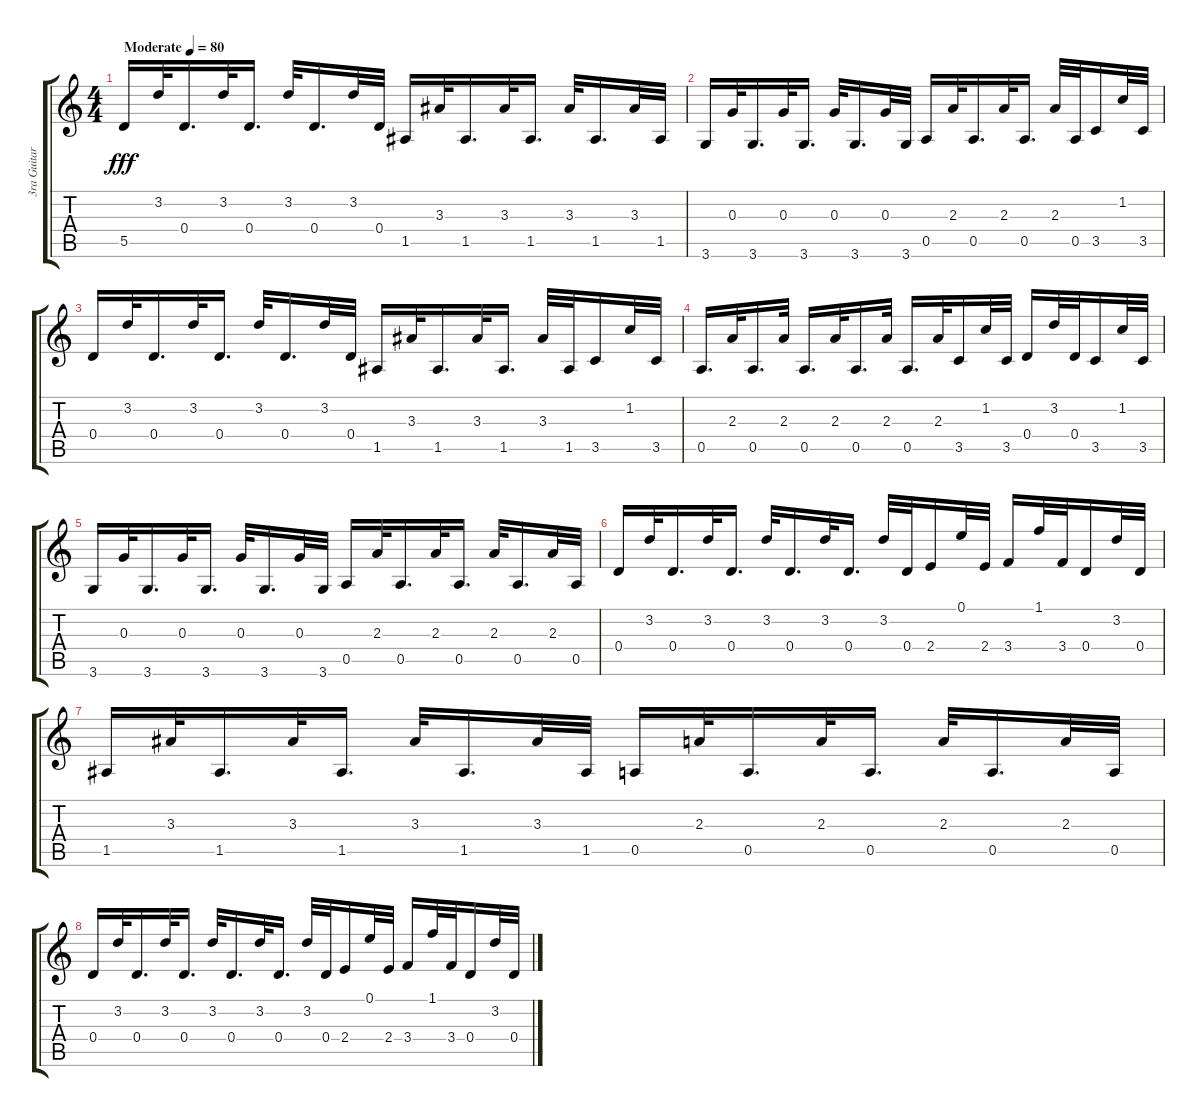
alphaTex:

\track ("3ra Guitarra (o Synth lead)" "3ra Guitar") {instrument acousticguitarsteel}
\staff {score tabs}
\tuning (E4 B3 G3 D3 A2 E2) {hide}
\ts (4 4)
\tempo (80 "Moderate")
\clef g2
\ks c
5.5.16{dy fff instrument acousticguitarsteel} 3.2.32 0.4.16{d} 3.2.32 0.4.16{d} 3.2.32 0.4.16{d} 3.2.32 0.4.32 1.5.16 3.3.32 1.5.16{d} 3.3.32 1.5.16{d} 3.3.32 1.5.16{d} 3.3.32 1.5.32 |
3.6.16 0.3.32 3.6.16{d} 0.3.32 3.6.16{d} 0.3.32 3.6.16{d} 0.3.32 3.6.32 0.5.16 2.3.32 0.5.16{d} 2.3.32 0.5.16{d} 2.3.32 0.5.32 3.5.16 1.2.32 3.5.32 |
0.4.16{volume 16} 3.2.32 0.4.16{d} 3.2.32 0.4.16{d} 3.2.32 0.4.16{d} 3.2.32 0.4.32 1.5.16{volume 16} 3.3.32 1.5.16{d} 3.3.32 1.5.16{d} 3.3.32 1.5.32 3.5.16 1.2.32 3.5.32 |
0.5.16{d} 2.3.32{volume 16} 0.5.16{d} 2.3.32 0.5.16{d} 2.3.32 0.5.16{d} 2.3.32 0.5.16{d} 2.3.32{volume 16} 3.5.16 1.2.32 3.5.32 0.4.16 3.2.32 0.4.32 3.5.16 1.2.32 3.5.32 |
3.6.16 0.3.32 3.6.16{d} 0.3.32 3.6.16{d} 0.3.32 3.6.16{d} 0.3.32 3.6.32 0.5.16{volume 16} 2.3.32 0.5.16{d} 2.3.32 0.5.16{d} 2.3.32 0.5.16{d} 2.3.32 0.5.32 |
0.4.16{volume 16} 3.2.32 0.4.16{d} 3.2.32 0.4.16{d} 3.2.32 0.4.16{d} 3.2.32 0.4.16{d} 3.2.32 0.4.32 2.4.16 0.1.32 2.4.32 3.4.16 1.1.32 3.4.32 0.4.16 3.2.32 0.4.32 |
1.5.16 3.3.32 1.5.16{d} 3.3.32 1.5.16{d} 3.3.32 1.5.16{d} 3.3.32 1.5.32 0.5.16{volume 16} 2.3.32 0.5.16{d} 2.3.32 0.5.16{d} 2.3.32 0.5.16{d} 2.3.32 0.5.32 |
0.4.16{volume 16} 3.2.32 0.4.16{d} 3.2.32 0.4.16{d} 3.2.32 0.4.16{d} 3.2.32 0.4.16{d} 3.2.32 0.4.32 2.4.16 0.1.32 2.4.32 3.4.16 1.1.32 3.4.32 0.4.16 3.2.32 0.4.32
